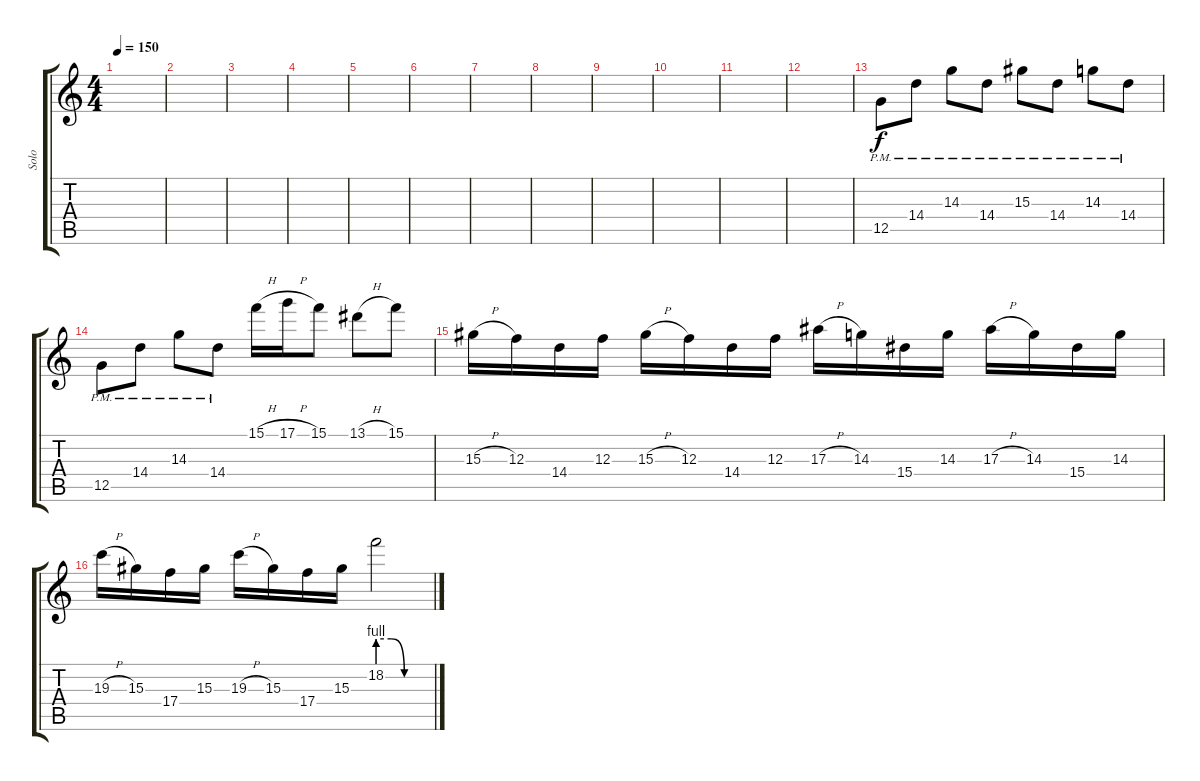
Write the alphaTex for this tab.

\track ("Solo" "Solo") {instrument overdrivenguitar}
\staff {score tabs}
\tuning (D4 A3 F3 C3 G2 C2) {hide}
\ts (4 4)
\tempo 150
\clef g2
\ks c
|
|
|
|
|
|
|
|
|
|
|
|
12.5{pm}.8 14.4{pm}.8 14.3{pm}.8 14.4{pm}.8 15.3{pm}.8 14.4{pm}.8 14.3{pm}.8 14.4{pm}.8 |
12.5{pm}.8 14.4{pm}.8 14.3{pm}.8 14.4{pm}.8 15.1{h}.16 17.1{h}.16 15.1.8 13.1{h}.8 15.1.8 |
15.3{h}.16 12.3.16 14.4.16 12.3.16 15.3{h}.16 12.3.16 14.4.16 12.3.16 17.3{h}.16 14.3.16 15.4.16 14.3.16 17.3{h}.16 14.3.16 15.4.16 14.3.16 |
19.3{h}.16 15.3.16 17.4.16 15.3.16 19.3{h}.16 15.3.16 17.4.16 15.3.16 18.2{be (custom 0 4 15 4 30 0 60 0)}.2
